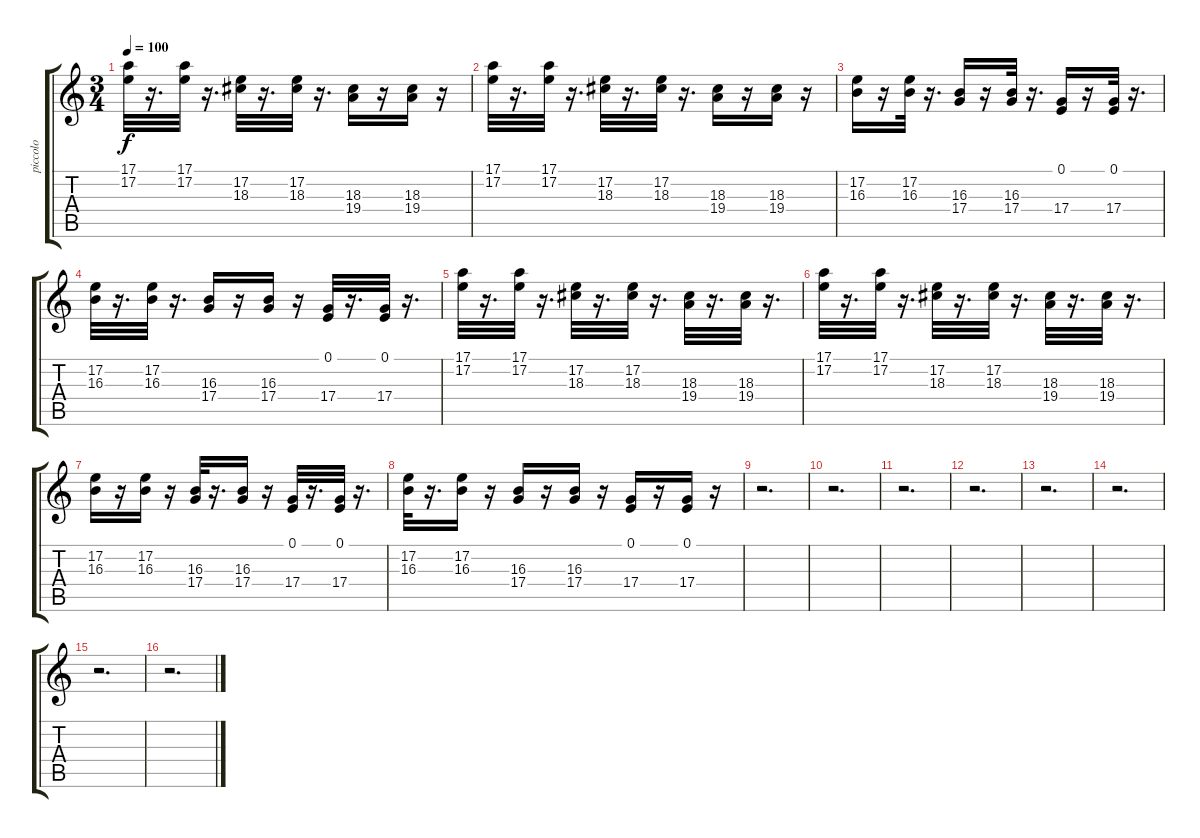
\track ("piccolo" "piccolo") {instrument piccolo}
\staff {score tabs}
\tuning (E4 B3 G3 D3 A2 E2) {hide}
\ts (3 4)
\tempo 100
\clef g2
\ks c
(17.1 17.2).32{dy f} r.16{d} (17.1 17.2).32 r.16{d} (17.2 18.3).32 r.16{d} (17.2 18.3).32 r.16{d} (18.3 19.4).16 r.16 (18.3 19.4).16 r.16 |
(17.1 17.2).32 r.16{d} (17.1 17.2).32 r.16{d} (17.2 18.3).32 r.16{d} (17.2 18.3).32 r.16{d} (18.3 19.4).16 r.16 (18.3 19.4).16 r.16 |
(17.2 16.3).16 r.16 (17.2 16.3).32 r.16{d} (16.3 17.4).16 r.16 (16.3 17.4).32 r.16{d} (0.1 17.4).16 r.16 (0.1 17.4).32 r.16{d} |
(17.2 16.3).32 r.16{d} (17.2 16.3).32 r.16{d} (16.3 17.4).16 r.16 (16.3 17.4).16 r.16 (0.1 17.4).32 r.16{d} (0.1 17.4).32 r.16{d} |
(17.1 17.2).32 r.16{d} (17.1 17.2).32 r.16{d} (17.2 18.3).32 r.16{d} (17.2 18.3).32 r.16{d} (18.3 19.4).32 r.16{d} (18.3 19.4).32 r.16{d} |
(17.1 17.2).32 r.16{d} (17.1 17.2).32 r.16{d} (17.2 18.3).32 r.16{d} (17.2 18.3).32 r.16{d} (18.3 19.4).32 r.16{d} (18.3 19.4).32 r.16{d} |
(17.2 16.3).16 r.16 (17.2 16.3).16 r.16 (16.3 17.4).32 r.16{d} (16.3 17.4).16 r.16 (0.1 17.4).32 r.16{d} (0.1 17.4).32 r.16{d} |
(17.2 16.3).32 r.16{d} (17.2 16.3).16 r.16 (16.3 17.4).16 r.16 (16.3 17.4).16 r.16 (0.1 17.4).16 r.16 (0.1 17.4).16 r.16 |
r.2{d} |
r.2{d} |
r.2{d} |
r.2{d} |
r.2{d} |
r.2{d} |
r.2{d} |
r.2{d}
